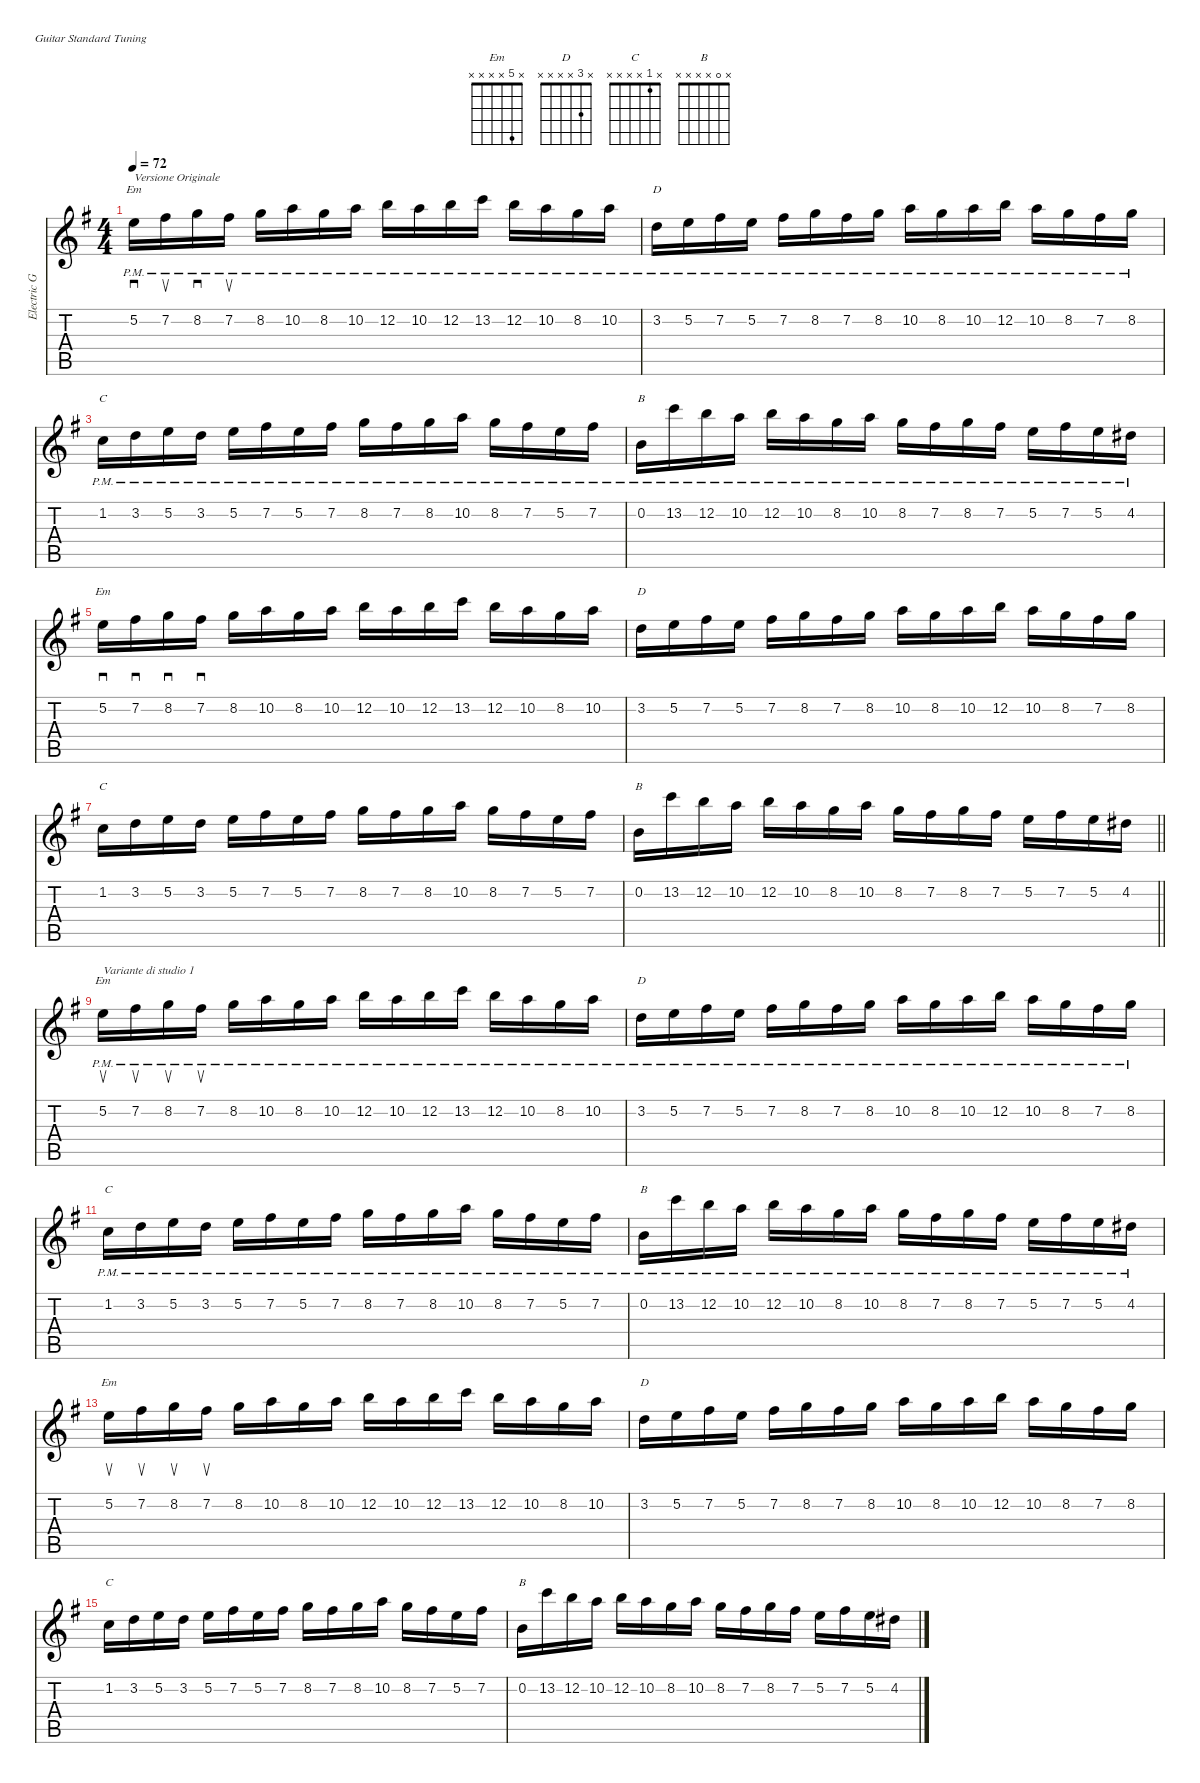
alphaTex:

\defaultSystemsLayout 4
\hideDynamics
\bracketExtendMode nobrackets
\otherSystemsTrackNameOrientation horizontal
\defaultBarNumberDisplay FirstOfSystem
\track ("Electric Guitar (Distortion)" "Electric G") {instrument distortionguitar}
\staff {score tabs}
\tuning (E4 B3 G3 D3 A2 E2)
\chord ("Em" x 5 x x x x) {showdiagram false showfingering false}
\chord ("D" x 3 x x x x) {showdiagram false showfingering false}
\chord ("C" x 1 x x x x) {showdiagram false showfingering false}
\chord ("B" x 0 x x x x) {showdiagram false showfingering false}
\chord ("Em" x 5 x x x x) {showfingering false}
\chord ("D" x 3 x x x x) {showfingering false}
\chord ("C" x 1 x x x x) {showfingering false}
\chord ("B" x 0 x x x x) {showfingering false}
\ts (4 4)
\tempo 72
\clef g2
\ks eminor
5.2{pm acc forcenatural}.16{sd ch "Em" txt "Versione Originale" dy mf instrument distortionguitar beam Down} 7.2{pm acc #}.16{su beam Down} 8.2{pm acc forcenatural}.16{sd beam Down} 7.2{pm acc #}.16{su beam Down} 8.2{pm acc forcenatural}.16{beam Down} 10.2{pm acc forcenatural}.16{beam Down} 8.2{pm acc forcenatural}.16{beam Down} 10.2{pm acc forcenatural}.16{beam Down} 12.2{pm acc forcenatural}.16{beam Down} 10.2{pm acc forcenatural}.16{beam Down} 12.2{pm acc forcenatural}.16{beam Down} 13.2{pm acc forcenatural}.16{beam Down} 12.2{pm acc forcenatural}.16{beam Down} 10.2{pm acc forcenatural}.16{beam Down} 8.2{pm acc forcenatural}.16{beam Down} 10.2{pm acc forcenatural}.16{beam Down} |
3.2{pm acc forcenatural}.16{ch "D" beam Down} 5.2{pm acc forcenatural}.16{beam Down} 7.2{pm acc #}.16{beam Down} 5.2{pm acc forcenatural}.16{beam Down} 7.2{pm acc #}.16{beam Down} 8.2{pm acc forcenatural}.16{beam Down} 7.2{pm acc #}.16{beam Down} 8.2{pm acc forcenatural}.16{beam Down} 10.2{pm acc forcenatural}.16{beam Down} 8.2{pm acc forcenatural}.16{beam Down} 10.2{pm acc forcenatural}.16{beam Down} 12.2{pm acc forcenatural}.16{beam Down} 10.2{pm acc forcenatural}.16{beam Down} 8.2{pm acc forcenatural}.16{beam Down} 7.2{pm acc #}.16{beam Down} 8.2{pm acc forcenatural}.16{beam Down} |
1.2{pm acc forcenatural}.16{ch "C" beam Down} 3.2{pm acc forcenatural}.16{beam Down} 5.2{pm acc forcenatural}.16{beam Down} 3.2{pm acc forcenatural}.16{beam Down} 5.2{pm acc forcenatural}.16{beam Down} 7.2{pm acc #}.16{beam Down} 5.2{pm acc forcenatural}.16{beam Down} 7.2{pm acc #}.16{beam Down} 8.2{pm acc forcenatural}.16{beam Down} 7.2{pm acc #}.16{beam Down} 8.2{pm acc forcenatural}.16{beam Down} 10.2{pm acc forcenatural}.16{beam Down} 8.2{pm acc forcenatural}.16{beam Down} 7.2{pm acc #}.16{beam Down} 5.2{pm acc forcenatural}.16{beam Down} 7.2{pm acc #}.16{beam Down} |
0.2{pm acc forcenatural}.16{ch "B" beam Down} 13.2{pm acc forcenatural}.16{beam Down} 12.2{pm acc forcenatural}.16{beam Down} 10.2{pm acc forcenatural}.16{beam Down} 12.2{pm acc forcenatural}.16{beam Down} 10.2{pm acc forcenatural}.16{beam Down} 8.2{pm acc forcenatural}.16{beam Down} 10.2{pm acc forcenatural}.16{beam Down} 8.2{pm acc forcenatural}.16{beam Down} 7.2{pm acc #}.16{beam Down} 8.2{pm acc forcenatural}.16{beam Down} 7.2{pm acc #}.16{beam Down} 5.2{pm acc forcenatural}.16{beam Down} 7.2{pm acc #}.16{beam Down} 5.2{pm acc forcenatural}.16{beam Down} 4.2{pm acc #}.16{beam Down} |
5.2{acc forcenatural}.16{sd ch "Em" beam Down} 7.2{acc #}.16{sd beam Down} 8.2{acc forcenatural}.16{sd beam Down} 7.2{acc #}.16{sd beam Down} 8.2{acc forcenatural}.16{beam Down} 10.2{acc forcenatural}.16{beam Down} 8.2{acc forcenatural}.16{beam Down} 10.2{acc forcenatural}.16{beam Down} 12.2{acc forcenatural}.16{beam Down} 10.2{acc forcenatural}.16{beam Down} 12.2{acc forcenatural}.16{beam Down} 13.2{acc forcenatural}.16{beam Down} 12.2{acc forcenatural}.16{beam Down} 10.2{acc forcenatural}.16{beam Down} 8.2{acc forcenatural}.16{beam Down} 10.2{acc forcenatural}.16{beam Down} |
3.2{acc forcenatural}.16{ch "D" beam Down} 5.2{acc forcenatural}.16{beam Down} 7.2{acc #}.16{beam Down} 5.2{acc forcenatural}.16{beam Down} 7.2{acc #}.16{beam Down} 8.2{acc forcenatural}.16{beam Down} 7.2{acc #}.16{beam Down} 8.2{acc forcenatural}.16{beam Down} 10.2{acc forcenatural}.16{beam Down} 8.2{acc forcenatural}.16{beam Down} 10.2{acc forcenatural}.16{beam Down} 12.2{acc forcenatural}.16{beam Down} 10.2{acc forcenatural}.16{beam Down} 8.2{acc forcenatural}.16{beam Down} 7.2{acc #}.16{beam Down} 8.2{acc forcenatural}.16{beam Down} |
1.2{acc forcenatural}.16{ch "C" beam Down} 3.2{acc forcenatural}.16{beam Down} 5.2{acc forcenatural}.16{beam Down} 3.2{acc forcenatural}.16{beam Down} 5.2{acc forcenatural}.16{beam Down} 7.2{acc #}.16{beam Down} 5.2{acc forcenatural}.16{beam Down} 7.2{acc #}.16{beam Down} 8.2{acc forcenatural}.16{beam Down} 7.2{acc #}.16{beam Down} 8.2{acc forcenatural}.16{beam Down} 10.2{acc forcenatural}.16{beam Down} 8.2{acc forcenatural}.16{beam Down} 7.2{acc #}.16{beam Down} 5.2{acc forcenatural}.16{beam Down} 7.2{acc #}.16{beam Down} |
\barLineRight lightlight
0.2{acc forcenatural}.16{ch "B" beam Down} 13.2{acc forcenatural}.16{beam Down} 12.2{acc forcenatural}.16{beam Down} 10.2{acc forcenatural}.16{beam Down} 12.2{acc forcenatural}.16{beam Down} 10.2{acc forcenatural}.16{beam Down} 8.2{acc forcenatural}.16{beam Down} 10.2{acc forcenatural}.16{beam Down} 8.2{acc forcenatural}.16{beam Down} 7.2{acc #}.16{beam Down} 8.2{acc forcenatural}.16{beam Down} 7.2{acc #}.16{beam Down} 5.2{acc forcenatural}.16{beam Down} 7.2{acc #}.16{beam Down} 5.2{acc forcenatural}.16{beam Down} 4.2{acc #}.16{beam Down} |
5.2{pm acc forcenatural}.16{su ch "Em" txt "Variante di studio 1" beam Down} 7.2{pm acc #}.16{su beam Down} 8.2{pm acc forcenatural}.16{su beam Down} 7.2{pm acc #}.16{su beam Down} 8.2{pm acc forcenatural}.16{beam Down} 10.2{pm acc forcenatural}.16{beam Down} 8.2{pm acc forcenatural}.16{beam Down} 10.2{pm acc forcenatural}.16{beam Down} 12.2{pm acc forcenatural}.16{beam Down} 10.2{pm acc forcenatural}.16{beam Down} 12.2{pm acc forcenatural}.16{beam Down} 13.2{pm acc forcenatural}.16{beam Down} 12.2{pm acc forcenatural}.16{beam Down} 10.2{pm acc forcenatural}.16{beam Down} 8.2{pm acc forcenatural}.16{beam Down} 10.2{pm acc forcenatural}.16{beam Down} |
3.2{pm acc forcenatural}.16{ch "D" beam Down} 5.2{pm acc forcenatural}.16{beam Down} 7.2{pm acc #}.16{beam Down} 5.2{pm acc forcenatural}.16{beam Down} 7.2{pm acc #}.16{beam Down} 8.2{pm acc forcenatural}.16{beam Down} 7.2{pm acc #}.16{beam Down} 8.2{pm acc forcenatural}.16{beam Down} 10.2{pm acc forcenatural}.16{beam Down} 8.2{pm acc forcenatural}.16{beam Down} 10.2{pm acc forcenatural}.16{beam Down} 12.2{pm acc forcenatural}.16{beam Down} 10.2{pm acc forcenatural}.16{beam Down} 8.2{pm acc forcenatural}.16{beam Down} 7.2{pm acc #}.16{beam Down} 8.2{pm acc forcenatural}.16{beam Down} |
1.2{pm acc forcenatural}.16{ch "C" beam Down} 3.2{pm acc forcenatural}.16{beam Down} 5.2{pm acc forcenatural}.16{beam Down} 3.2{pm acc forcenatural}.16{beam Down} 5.2{pm acc forcenatural}.16{beam Down} 7.2{pm acc #}.16{beam Down} 5.2{pm acc forcenatural}.16{beam Down} 7.2{pm acc #}.16{beam Down} 8.2{pm acc forcenatural}.16{beam Down} 7.2{pm acc #}.16{beam Down} 8.2{pm acc forcenatural}.16{beam Down} 10.2{pm acc forcenatural}.16{beam Down} 8.2{pm acc forcenatural}.16{beam Down} 7.2{pm acc #}.16{beam Down} 5.2{pm acc forcenatural}.16{beam Down} 7.2{pm acc #}.16{beam Down} |
0.2{pm acc forcenatural}.16{ch "B" beam Down} 13.2{pm acc forcenatural}.16{beam Down} 12.2{pm acc forcenatural}.16{beam Down} 10.2{pm acc forcenatural}.16{beam Down} 12.2{pm acc forcenatural}.16{beam Down} 10.2{pm acc forcenatural}.16{beam Down} 8.2{pm acc forcenatural}.16{beam Down} 10.2{pm acc forcenatural}.16{beam Down} 8.2{pm acc forcenatural}.16{beam Down} 7.2{pm acc #}.16{beam Down} 8.2{pm acc forcenatural}.16{beam Down} 7.2{pm acc #}.16{beam Down} 5.2{pm acc forcenatural}.16{beam Down} 7.2{pm acc #}.16{beam Down} 5.2{pm acc forcenatural}.16{beam Down} 4.2{pm acc #}.16{beam Down} |
5.2{acc forcenatural}.16{su ch "Em" beam Down} 7.2{acc #}.16{su beam Down} 8.2{acc forcenatural}.16{su beam Down} 7.2{acc #}.16{su beam Down} 8.2{acc forcenatural}.16{beam Down} 10.2{acc forcenatural}.16{beam Down} 8.2{acc forcenatural}.16{beam Down} 10.2{acc forcenatural}.16{beam Down} 12.2{acc forcenatural}.16{beam Down} 10.2{acc forcenatural}.16{beam Down} 12.2{acc forcenatural}.16{beam Down} 13.2{acc forcenatural}.16{beam Down} 12.2{acc forcenatural}.16{beam Down} 10.2{acc forcenatural}.16{beam Down} 8.2{acc forcenatural}.16{beam Down} 10.2{acc forcenatural}.16{beam Down} |
3.2{acc forcenatural}.16{ch "D" beam Down} 5.2{acc forcenatural}.16{beam Down} 7.2{acc #}.16{beam Down} 5.2{acc forcenatural}.16{beam Down} 7.2{acc #}.16{beam Down} 8.2{acc forcenatural}.16{beam Down} 7.2{acc #}.16{beam Down} 8.2{acc forcenatural}.16{beam Down} 10.2{acc forcenatural}.16{beam Down} 8.2{acc forcenatural}.16{beam Down} 10.2{acc forcenatural}.16{beam Down} 12.2{acc forcenatural}.16{beam Down} 10.2{acc forcenatural}.16{beam Down} 8.2{acc forcenatural}.16{beam Down} 7.2{acc #}.16{beam Down} 8.2{acc forcenatural}.16{beam Down} |
1.2{acc forcenatural}.16{ch "C" beam Down} 3.2{acc forcenatural}.16{beam Down} 5.2{acc forcenatural}.16{beam Down} 3.2{acc forcenatural}.16{beam Down} 5.2{acc forcenatural}.16{beam Down} 7.2{acc #}.16{beam Down} 5.2{acc forcenatural}.16{beam Down} 7.2{acc #}.16{beam Down} 8.2{acc forcenatural}.16{beam Down} 7.2{acc #}.16{beam Down} 8.2{acc forcenatural}.16{beam Down} 10.2{acc forcenatural}.16{beam Down} 8.2{acc forcenatural}.16{beam Down} 7.2{acc #}.16{beam Down} 5.2{acc forcenatural}.16{beam Down} 7.2{acc #}.16{beam Down} |
0.2{acc forcenatural}.16{ch "B" beam Down} 13.2{acc forcenatural}.16{beam Down} 12.2{acc forcenatural}.16{beam Down} 10.2{acc forcenatural}.16{beam Down} 12.2{acc forcenatural}.16{beam Down} 10.2{acc forcenatural}.16{beam Down} 8.2{acc forcenatural}.16{beam Down} 10.2{acc forcenatural}.16{beam Down} 8.2{acc forcenatural}.16{beam Down} 7.2{acc #}.16{beam Down} 8.2{acc forcenatural}.16{beam Down} 7.2{acc #}.16{beam Down} 5.2{acc forcenatural}.16{beam Down} 7.2{acc #}.16{beam Down} 5.2{acc forcenatural}.16{beam Down} 4.2{acc #}.16{beam Down}
